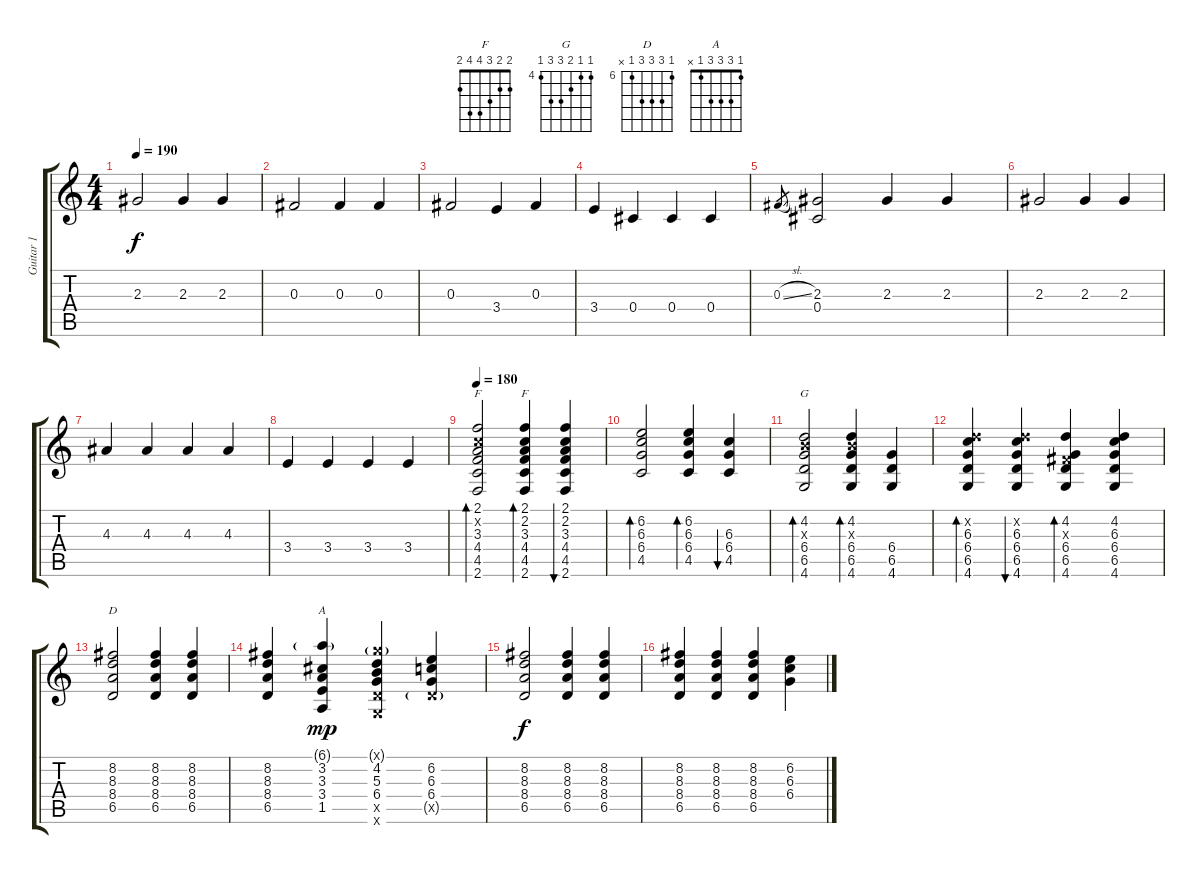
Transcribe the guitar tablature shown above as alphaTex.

\track ("Guitar 1 " "Guitar 1 ") {instrument acousticguitarsteel}
\staff {score tabs}
\tuning (Eb4 Bb3 Gb3 Db3 Ab2 Eb2) {hide}
\chord ("F" 9 11 11 11 9 x) {firstfret 9}
\chord ("F" 2 2 3 4 4 2)
\chord ("G" 4 4 5 6 6 4) {firstfret 4}
\chord ("D" 6 8 8 8 6 x) {firstfret 6}
\chord ("A" 1 3 3 3 1 x)
\ts (4 4)
\tempo 190
\clef g2
\ks c
2.3.2{dy f} 2.3.4 2.3.4 |
0.3.2 0.3.4 0.3.4 |
0.3.2 3.4.4 0.3.4 |
3.4.4 0.4.4 0.4.4 0.4.4 |
0.3{sl}.8{gr} (2.3 0.4).2 2.3.4 2.3.4 |
2.3.2 2.3.4 2.3.4 |
4.3.4 4.3.4 4.3.4 4.3.4 |
3.4.4 3.4.4 3.4.4 3.4.4 |
\tempo 180
(2.1 2.2{x} 3.3 4.4 4.5 2.6).2{bd 120 ch "F" volume 16} (2.1 2.2 3.3 4.4 4.5 2.6).4{bd 120 ch "F"} (2.1 2.2 3.3 4.4 4.5 2.6).4{bu 120} |
(6.2 6.3 6.4 4.5).2{bd 240} (6.2 6.3 6.4 4.5).4{bd 240} (6.3 6.4 4.5).4{bu 240} |
(4.2 5.3{x} 6.4 6.5 4.6).2{bd 240 ch "G"} (4.2 5.3{x} 6.4 6.5 4.6).4{bd 240} (6.4 6.5 4.6).4 |
(4.2{x} 6.3 6.4 6.5 4.6).4{bd 120} (4.2{x} 6.3 6.4 6.5 4.6).4{bu 60} (4.2 0.3{x} 6.4 6.5 4.6).4{bd 60} (4.2 6.3 6.4 6.5 4.6).4 |
(8.2 8.3 8.4 6.5).2{ch "D"} (8.2 8.3 8.4 6.5).4 (8.2 8.3 8.4 6.5).4 |
(8.2 8.3 8.4 6.5).4 (6.1{g} 3.2 3.3 3.4 1.5).4{ch "A" dy mp} (4.1{g x} 4.2 5.3 6.4 6.5{x} 4.6{x}).4 (6.2 6.3 6.4 6.5{g x}).4 |
(8.2 8.3 8.4 6.5).2{dy f} (8.2 8.3 8.4 6.5).4 (8.2 8.3 8.4 6.5).4 |
(8.2 8.3 8.4 6.5).4 (8.2 8.3 8.4 6.5).4 (8.2 8.3 8.4 6.5).4 (6.2 6.3 6.4).4
